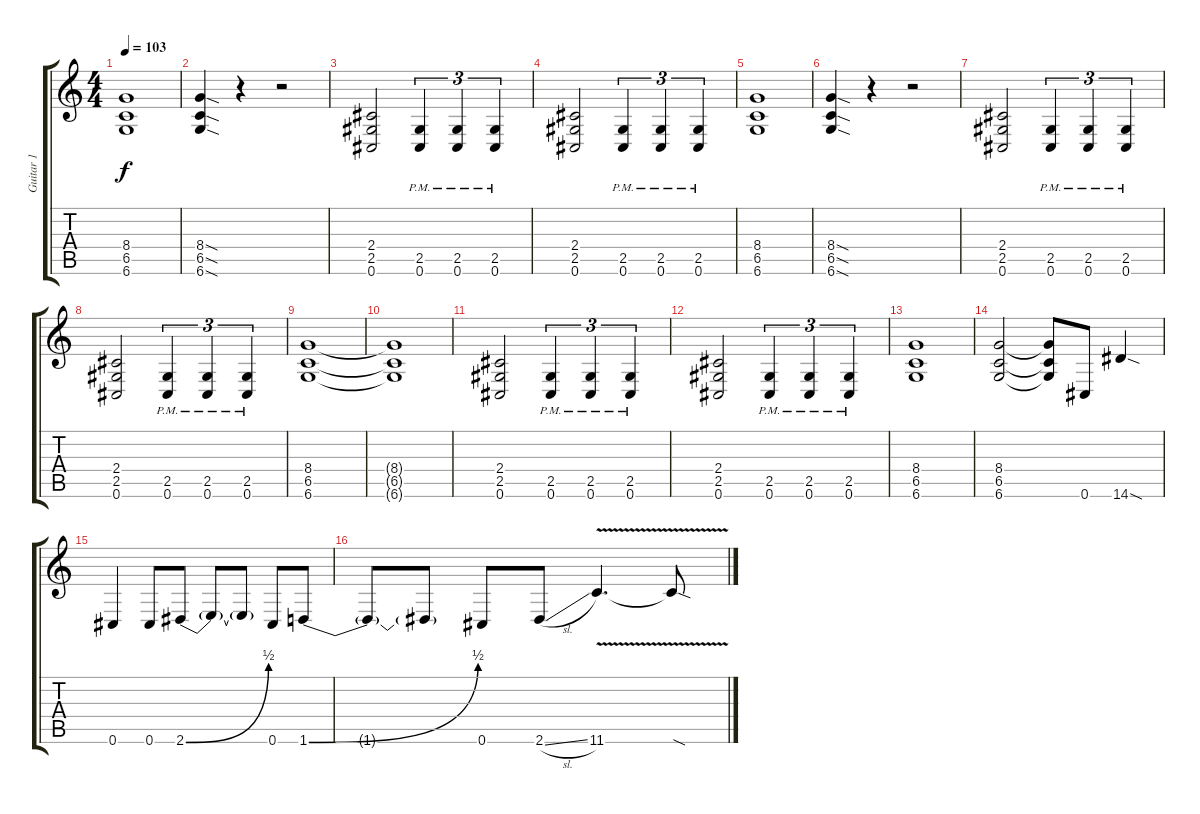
\track ("Guitar 1" "Guitar 1") {instrument distortionguitar}
\staff {score tabs}
\tuning (Db4 Ab3 E3 B2 Gb2 Db2) {hide}
\ts (4 4)
\tempo 103
\clef g2
\ks c
(8.4 6.5 6.6).1{dy f} |
(8.4{sod} 6.5{sod} 6.6{sod}).4{beam merge} r.4 r.2 |
(2.4 2.5 0.6).2 (2.5{pm} 0.6{pm}).4{tu (3 2) beam merge} (2.5{pm} 0.6{pm}).4{tu (3 2)} (2.5{pm} 0.6{pm}).4{tu (3 2)} |
(2.4 2.5 0.6).2 (2.5{pm} 0.6{pm}).4{tu (3 2) beam merge} (2.5{pm} 0.6{pm}).4{tu (3 2)} (2.5{pm} 0.6{pm}).4{tu (3 2)} |
(8.4 6.5 6.6).1 |
(8.4{sod} 6.5{sod} 6.6{sod}).4{beam merge} r.4 r.2 |
(2.4 2.5 0.6).2 (2.5{pm} 0.6{pm}).4{tu (3 2) beam merge} (2.5{pm} 0.6{pm}).4{tu (3 2)} (2.5{pm} 0.6{pm}).4{tu (3 2)} |
(2.4 2.5 0.6).2 (2.5{pm} 0.6{pm}).4{tu (3 2) beam merge} (2.5{pm} 0.6{pm}).4{tu (3 2)} (2.5{pm} 0.6{pm}).4{tu (3 2)} |
(8.4 6.5 6.6).1 |
(8.4{t} 6.5{t} 6.6{t}).1 |
(2.4 2.5 0.6).2 (2.5{pm} 0.6{pm}).4{tu (3 2) beam merge} (2.5{pm} 0.6{pm}).4{tu (3 2)} (2.5{pm} 0.6{pm}).4{tu (3 2)} |
(2.4 2.5 0.6).2 (2.5{pm} 0.6{pm}).4{tu (3 2) beam merge} (2.5{pm} 0.6{pm}).4{tu (3 2)} (2.5{pm} 0.6{pm}).4{tu (3 2)} |
(8.4 6.5 6.6).1 |
(8.4 6.5 6.6).2 (8.4{t} 6.5{t} 6.6{t}).8 0.6.8 14.6{sod}.4 |
0.6.4 0.6.8 2.6{be (bend 0 0 60 2)}.8 2.6{t}.8{beam merge} 2.6{t}.8 0.6.8 1.6{be (bend 0 0 60 2)}.8 |
1.6{t}.8{beam merge} 1.6{t}.8 0.6.8 2.6{sl}.8 11.6{v}.4{d} 11.6{sod t}.8
